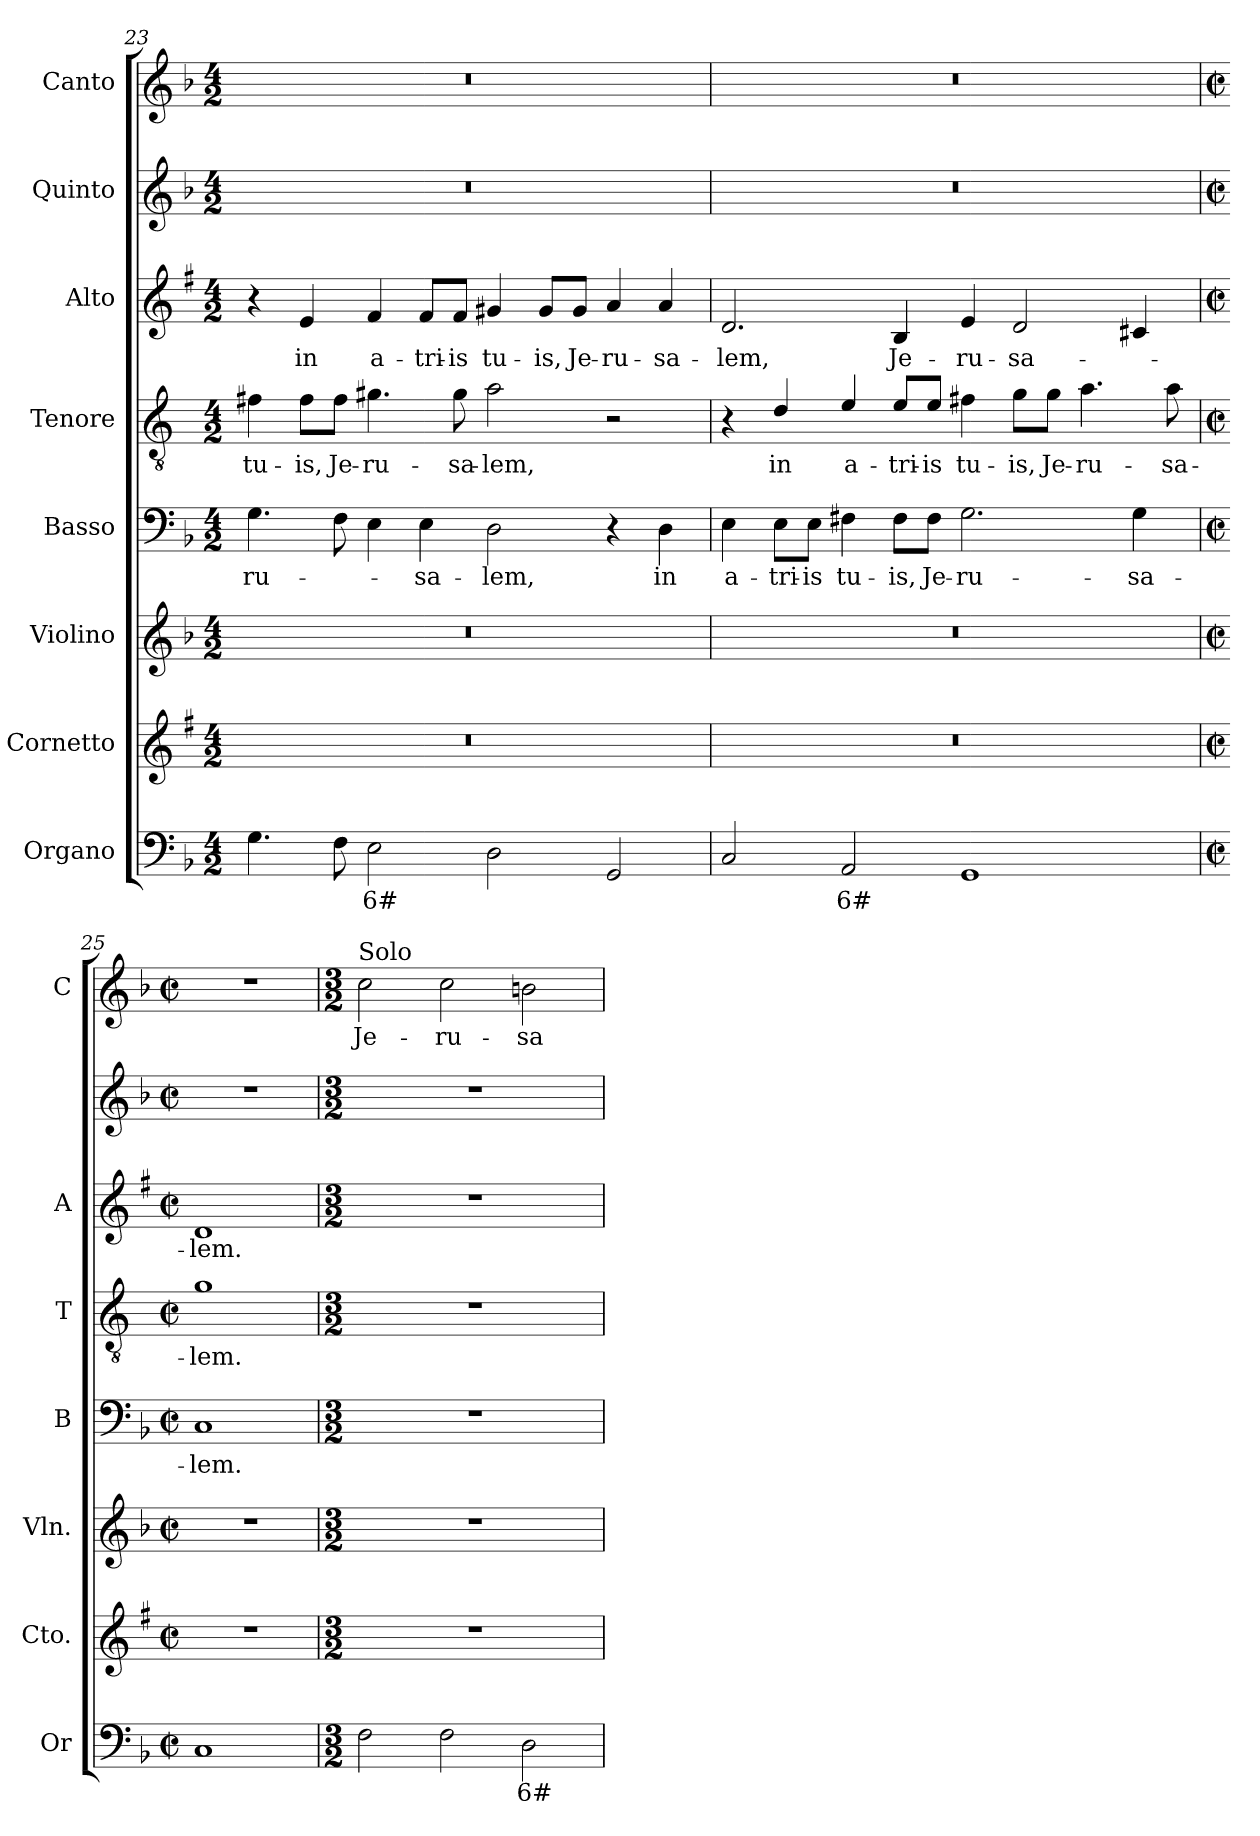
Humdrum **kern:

**kern	**text	**kern	**kern	**kern	**text	**kern	**text	**kern	**text	**kern	**kern	**text
*part8	*part8	*part7	*part6	*part5	*part5	*part4	*part4	*part3	*part3	*part2	*part1	*part1
*staff8	*staff8	*staff7	*staff6	*staff5	*staff5	*staff4	*staff4	*staff3	*staff3	*staff2	*staff1	*staff1
*I"Organo	*	*I"Cornetto	*I"Violino	*I"Basso	*	*I"Tenore	*	*I"Alto	*	*I"Quinto	*I"Canto	*
*I'Or	*	*I'Cto.	*I'Vln.	*I'B	*	*I'T	*	*I'A	*	*	*I'C	*
!!LO:LB:g=z
*clefF4	*	*clefG2	*clefG2	*clefF4	*	*clefGv2	*	*clefG2	*	*clefG2	*clefG2	*
*	*	*ITrd1c2	*	*	*	*ITrd4c7	*	*ITrd1c2	*	*	*	*
*k[b-]	*	*k[b-]	*k[b-]	*k[b-]	*	*k[b-]	*	*k[b-]	*	*k[b-]	*k[b-]	*
*F:	*	*F:	*F:	*F:	*	*F:	*	*F:	*	*F:	*F:	*
*M4/2	*	*M4/2	*M4/2	*M4/2	*	*M4/2	*	*M4/2	*	*M4/2	*M4/2	*
=23	=23	=23	=23	=23	=23	=23	=23	=23	=23	=23	=23	=23
!	!	!	!	!	!LO:LY:b	!	!LO:LY:b	!	!	!	!	!
4.G\	.	0r	0r	4.G\	-ru-	4Bn\	tu-	4r	.	0r	0r	.
!	!	!	!	!	!	!	!LO:LY:b	!	!LO:LY:b	!	!	!
.	.	.	.	.	.	8B\L	-is,	4d/	in	.	.	.
!	!	!	!	!	!	!	!LO:LY:b	!	!	!	!	!
8F\	.	.	.	8F\	.	8B\J	Je-	.	.	.	.	.
!	!LO:LY:b	!	!	!	!	!	!LO:LY:b	!	!LO:LY:b	!	!	!
2E\	6#	.	.	4E\	.	4.c#X\	-ru-	4e/	a-	.	.	.
!	!	!	!	!	!LO:LY:b	!	!	!	!LO:LY:b	!	!	!
.	.	.	.	4E\	-sa-	.	.	8e/L	-tri-	.	.	.
!	!	!	!	!	!	!	!LO:LY:b	!	!LO:LY:b	!	!	!
.	.	.	.	.	.	8c#\	-sa-	8e/J	-is	.	.	.
!	!	!	!	!	!LO:LY:b	!	!LO:LY:b	!	!LO:LY:b	!	!	!
2D\	.	.	.	2D\	-lem,	2d\	-lem,	4f#X/	tu-	.	.	.
!	!	!	!	!	!	!	!	!	!LO:LY:b	!	!	!
.	.	.	.	.	.	.	.	8f#/L	-is,	.	.	.
!	!	!	!	!	!	!	!	!	!LO:LY:b	!	!	!
.	.	.	.	.	.	.	.	8f#/J	Je-	.	.	.
!	!	!	!	!	!	!	!	!	!LO:LY:b	!	!	!
2GG/	.	.	.	4r	.	2r	.	4g/	-ru-	.	.	.
!	!	!	!	!	!LO:LY:b	!	!	!	!LO:LY:b	!	!	!
.	.	.	.	4D\	in	.	.	4g/	-sa-	.	.	.
=24	=24	=24	=24	=24	=24	=24	=24	=24	=24	=24	=24	=24
!	!	!	!	!	!LO:LY:b	!	!	!	!LO:LY:b	!	!	!
2C/	.	0r	0r	4E\	a-	4r	.	2.c/	-lem,	0r	0r	.
!	!	!	!	!	!LO:LY:b	!	!LO:LY:b	!	!	!	!	!
.	.	.	.	8E\L	-tri-	4G/	in	.	.	.	.	.
!	!	!	!	!	!LO:LY:b	!	!	!	!	!	!	!
.	.	.	.	8E\J	-is	.	.	.	.	.	.	.
!	!LO:LY:b	!	!	!	!LO:LY:b	!	!LO:LY:b	!	!	!	!	!
2AA/	6#	.	.	4F#X\	tu-	4A/	a-	.	.	.	.	.
!	!	!	!	!	!LO:LY:b	!	!LO:LY:b	!	!LO:LY:b	!	!	!
.	.	.	.	8F#\L	-is,	8A/L	-tri-	4A/	Je-	.	.	.
!	!	!	!	!	!LO:LY:b	!	!LO:LY:b	!	!	!	!	!
.	.	.	.	8F#\J	Je-	8A/J	-is	.	.	.	.	.
!	!	!	!	!	!LO:LY:b	!	!LO:LY:b	!	!LO:LY:b	!	!	!
1GG	.	.	.	2.G\	-ru-	4Bn\	tu-	4d/	-ru-	.	.	.
!	!	!	!	!	!	!	!LO:LY:b	!	!LO:LY:b	!	!	!
.	.	.	.	.	.	8c\L	-is,	2c/	-sa-	.	.	.
!	!	!	!	!	!	!	!LO:LY:b	!	!	!	!	!
.	.	.	.	.	.	8c\J	Je-	.	.	.	.	.
!	!	!	!	!	!	!	!LO:LY:b	!	!	!	!	!
.	.	.	.	.	.	4.d\	-ru-	.	.	.	.	.
!	!	!	!	!	!LO:LY:b	!	!	!	!	!	!	!
.	.	.	.	4G\	-sa-	.	.	4Bn/	.	.	.	.
!	!	!	!	!	!	!	!LO:LY:b	!	!	!	!	!
.	.	.	.	.	.	8d\	-sa-	.	.	.	.	.
=25	=25	=25	=25	=25	=25	=25	=25	=25	=25	=25	=25	=25
*M2/2	*	*M2/2	*M2/2	*M2/2	*	*M2/2	*	*M2/2	*	*M2/2	*M2/2	*
*met(c|)	*	*met(c|)	*met(c|)	*met(c|)	*	*met(c|)	*	*met(c|)	*	*met(c|)	*met(c|)	*
!	!	!	!	!	!LO:LY:b	!	!LO:LY:b	!	!LO:LY:b	!	!	!
1C	.	1r	1r	1C	-lem.	1c	-lem.	1c	-lem.	1r	1r	.
=26	=26	=26	=26	=26	=26	=26	=26	=26	=26	=26	=26	=26
*M3/2	*	*M3/2	*M3/2	*M3/2	*	*M3/2	*	*M3/2	*	*M3/2	*M3/2	*
!	!	!	!	!	!	!	!	!	!	!	!LO:TX:a:t=Solo	!
!	!	!	!	!	!	!	!	!	!	!	!	!LO:LY:b
2F\	.	1.r	1.r	1.r	.	1.r	.	1.r	.	1.r	2cc\	Je-
!	!	!	!	!	!	!	!	!	!	!	!	!LO:LY:b
2F\	.	.	.	.	.	.	.	.	.	.	2cc\	-ru-
!	!LO:LY:b	!	!	!	!	!	!	!	!	!	!	!LO:LY:b
2D\	6#	.	.	.	.	.	.	.	.	.	2bn\	-sa-
=	=	=	=	=	=	=	=	=	=	=	=	=
*-	*-	*-	*-	*-	*-	*-	*-	*-	*-	*-	*-	*-
